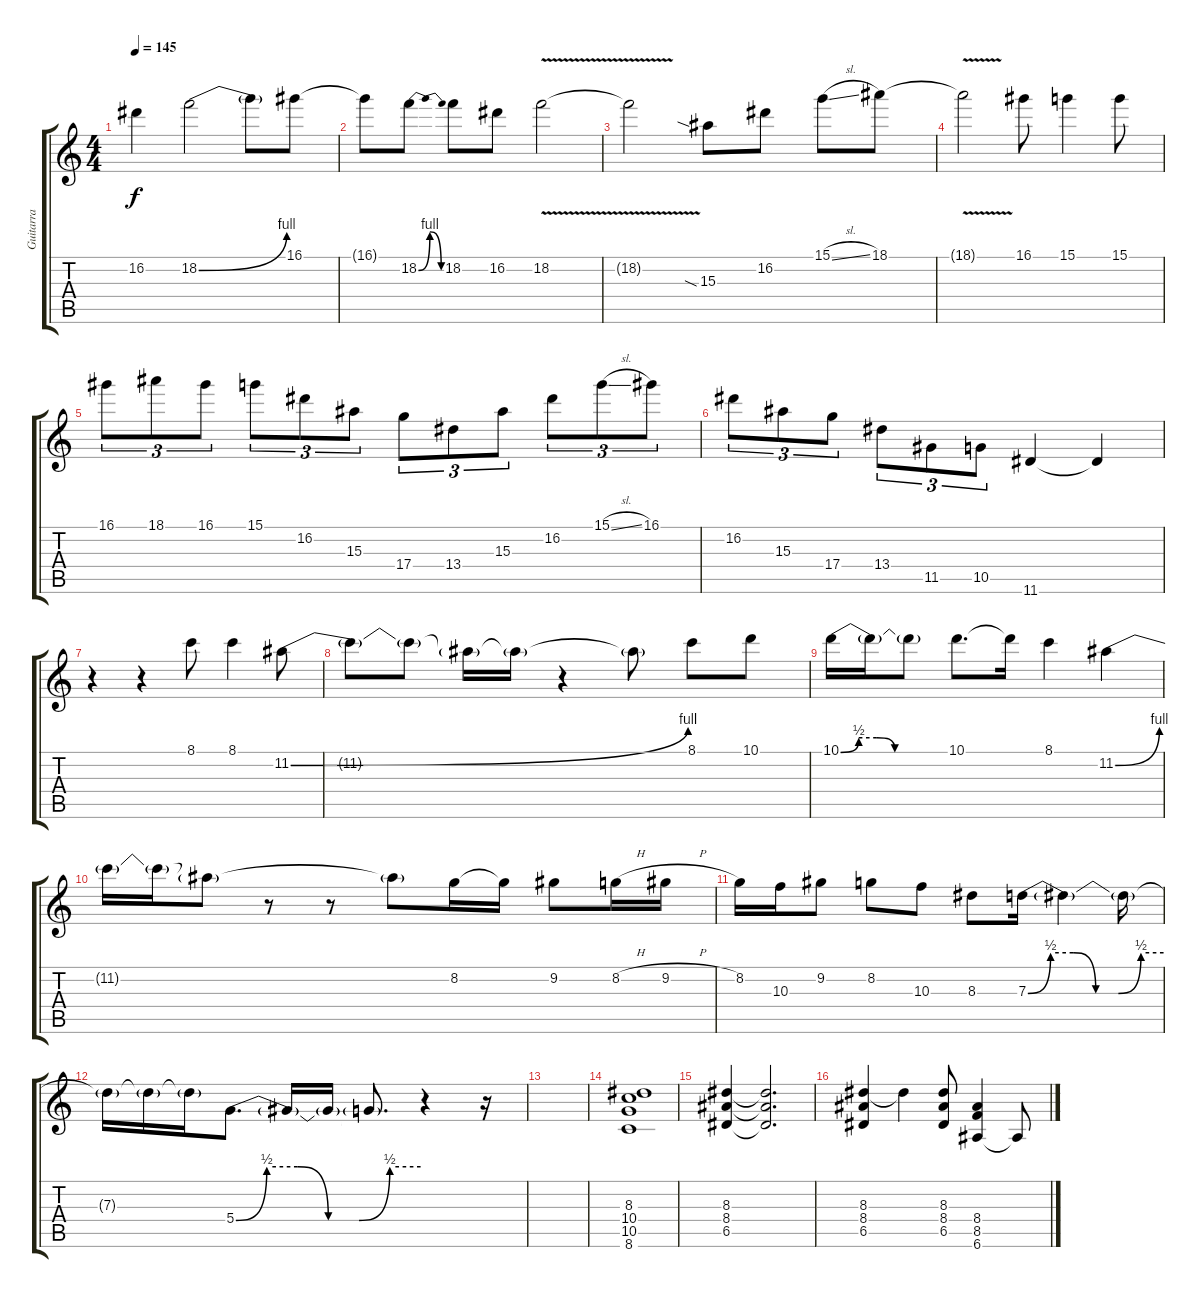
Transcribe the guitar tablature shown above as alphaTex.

\track ("Guitarra" "Guitarra") {instrument overdrivenguitar}
\staff {score tabs}
\tuning (E4 B3 G3 D3 A2 E2) {hide}
\ts (4 4)
\tempo 145
\clef g2
\ks c
16.2{t}.4{dy f} 18.2{be (bend 0 0 60 4)}.2 18.2{t}.8 16.1.8 |
16.1{t}.8 18.2{be (bendrelease 0 0 10 4 30 4 60 0)}.8 18.2.8 16.2.8 18.2{v}.2 |
18.2{t}.2 15.3{sia}.8 16.2.8 15.1{sl}.8 18.1.8 |
18.1{v t}.2 16.1.8 15.1.4 15.1.8 |
16.1.8{tu (3 2)} 18.1.8{tu (3 2)} 16.1.8{tu (3 2)} 15.1.8{tu (3 2)} 16.2.8{tu (3 2)} 15.3.8{tu (3 2)} 17.4.8{tu (3 2)} 13.4.8{tu (3 2)} 15.3.8{tu (3 2)} 16.2.8{tu (3 2)} 15.1{sl}.8{tu (3 2)} 16.1.8{tu (3 2)} |
16.2.8{tu (3 2)} 15.3.8{tu (3 2)} 17.4.8{tu (3 2)} 13.4.8{tu (3 2)} 11.5.8{tu (3 2)} 10.5.8{tu (3 2)} 11.6.4 11.6{t}.4 |
r.4 r.4 8.1.8 8.1.4 11.2{be (bend 0 0 60 4)}.8 |
11.2{t}.8 11.2{t}.8 11.2{t}.16 11.2{t}.16 r.4 11.2{t}.8 8.1.8 10.1.8 |
10.1{be (custom 0 0 10 2 20 2 30 0 60 0)}.16 10.1{t}.16 10.1{t}.8 10.1.8{d} 10.1{t}.16 8.1.4 11.2{be (bend 0 0 60 4)}.4 |
11.2{t}.16 11.2{t}.16 11.2{t}.8 r.8 r.8 11.2{t}.8 8.2.16 8.2{t}.16 9.2.8 8.2{h}.16 9.2{h}.16 |
8.2.16 10.3.16 9.2.8 8.2.8 10.3.8 8.3.8 7.3{be (custom 0 0 10 2 20 2 30 0 40 0 50 2 60 2)}.16 7.3{t}.4 7.3{t}.16 |
7.3{t}.16 7.3{t}.16 7.3{t}.16 5.4{be (custom 0 0 10 2 20 2 30 0 40 0 50 2 60 2)}.8{d} 5.4{t}.16 5.4{t}.16 5.4{t}.8{d} r.4 r.16 |
|
(8.3 10.4 10.5 8.6).1 |
(8.3 8.4 6.5).4 (8.3{t} 8.4{t} 6.5{t}).2{d} |
(8.3 8.4 6.5).4 8.3{t}.4 (8.3 8.4 6.5).8 (8.4 8.5 6.6).4 6.6{t}.8
